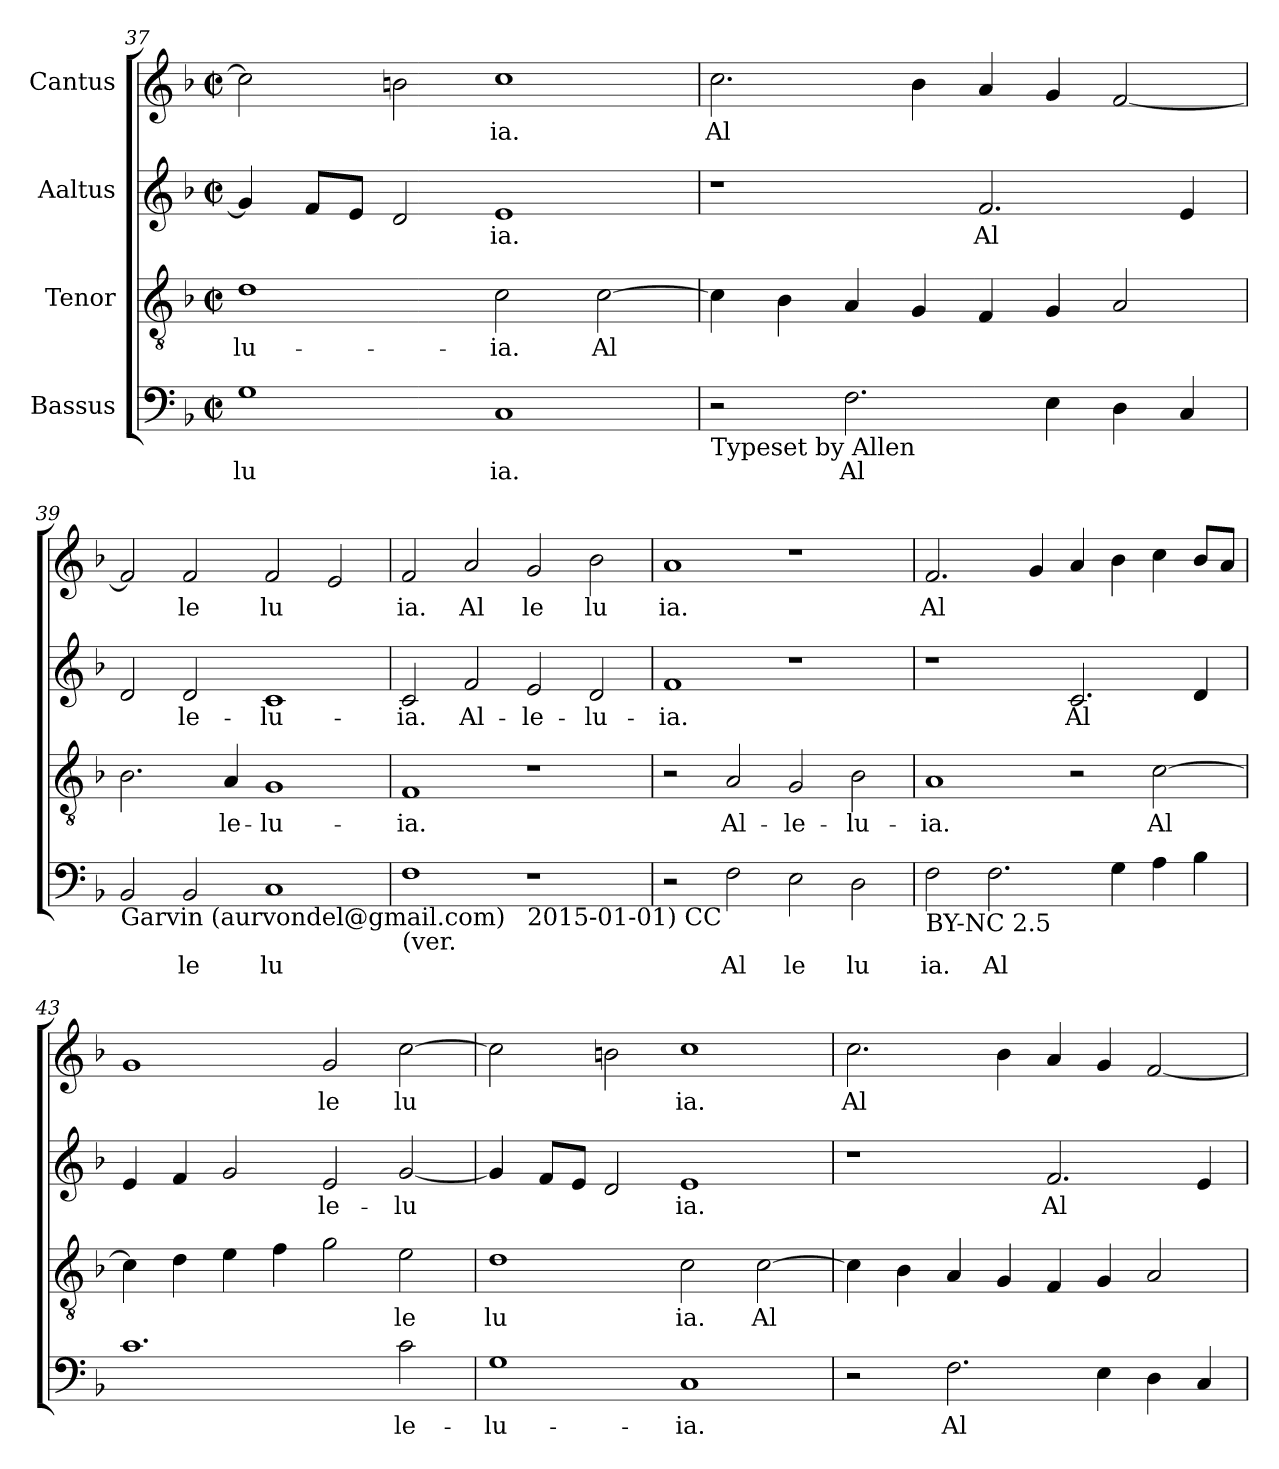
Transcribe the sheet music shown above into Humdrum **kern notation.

**kern	**text	**kern	**text	**kern	**text	**kern	**text
*part4	*part4	*part3	*part3	*part2	*part2	*part1	*part1
*staff4	*staff4	*staff3	*staff3	*staff2	*staff2	*staff1	*staff1
*I"Bassus	*	*I"Tenor	*	*I"Aaltus	*	*I"Cantus	*
*clefF4	*	*clefGv2	*	*clefG2	*	*clefG2	*
*k[b-]	*	*k[b-]	*	*k[b-]	*	*k[b-]	*
*F:	*	*F:	*	*F:	*	*F:	*
*M2/2	*	*M2/2	*	*M2/2	*	*M2/2	*
*met(c|)	*	*met(c|)	*	*met(c|)	*	*met(c|)	*
=37	=37	=37	=37	=37	=37	=37	=37
!	!LO:LY:b:cj	!	!LO:LY:b:cj	!	!LO:LY:b:cj	!	!LO:LY:b:cj
1G	lu	1d	-lu-	4g/]	--	2cc\]	.
!	!	!	!	!	!LO:LY:b:cj	!	!
.	.	.	.	8f/L	--	.	.
!	!	!	!	!	!LO:LY:b:cj	!	!
.	.	.	.	8e/J	--	.	.
!	!	!	!	!	!LO:LY:b:cj	!	!LO:LY:b:cj
.	.	.	.	2d/	--	2bn\	.
!	!LO:LY:b:cj	!	!LO:LY:b:cj	!	!LO:LY:b:cj	!	!LO:LY:b:cj
1C	ia.	2c\	-ia.	1e	-ia.	1cc	ia.
!	!	!	!LO:LY:b:cj	!	!	!	!
.	.	[>2c\	Al-	.	.	.	.
=38	=38	=38	=38	=38	=38	=38	=38
!LO:TX:b:t=Typeset by Allen	!	!	!	!	!	!	!
!	!	!	!LO:LY:b:cj	!	!	!	!LO:LY:b:cj
2r	.	4c\]	--	1r	.	2.cc\	Al
!	!	!	!LO:LY:b:cj	!	!	!	!
.	.	4B-\	--	.	.	.	.
!	!LO:LY:b:cj	!	!LO:LY:b:cj	!	!	!	!
2.F\	Al	4A/	--	.	.	.	.
!	!	!	!LO:LY:b:cj	!	!	!	!LO:LY:b:cj
.	.	4G/	--	.	.	4b-\	.
!	!	!	!LO:LY:b:cj	!	!LO:LY:b:cj	!	!LO:LY:b:cj
.	.	4F/	--	2.f/	Al-	4a/	.
!	!LO:LY:b:cj	!	!LO:LY:b:cj	!	!	!	!LO:LY:b:cj
4E\	.	4G/	--	.	.	4g/	.
!	!LO:LY:b:cj	!	!LO:LY:b:cj	!	!	!	!LO:LY:b:cj
4D\	.	2A/	--	.	.	[<2f/	.
!	!LO:LY:b:cj	!	!	!	!LO:LY:b:cj	!	!
4C/	.	.	.	4e/	--	.	.
=39	=39	=39	=39	=39	=39	=39	=39
!LO:TX:b:t=Garvin (aurvondel@gmail.com)	!	!	!	!	!	!	!
!	!LO:LY:b:cj	!	!LO:LY:b:cj	!	!LO:LY:b:cj	!	!LO:LY:b:cj
2BB-/	.	2.B-\	--	2d/	--	2f/]	.
!	!LO:LY:b:cj	!	!	!	!LO:LY:b:cj	!	!LO:LY:b:cj
2BB-/	le	.	.	2d/	-le-	2f/	le
!	!	!	!LO:LY:b:cj	!	!	!	!
.	.	4A/	-le-	.	.	.	.
!	!LO:LY:b:cj	!	!LO:LY:b:cj	!	!LO:LY:b:cj	!	!LO:LY:b:cj
1C	lu	1G	-lu-	1c	-lu-	2f/	lu
!	!	!	!	!	!	!	!LO:LY:b:cj
.	.	.	.	.	.	2e/	.
=40	=40	=40	=40	=40	=40	=40	=40
!LO:TX:b:t=(ver.	!	!	!	!	!	!	!
!	!	!	!LO:LY:b:cj	!	!LO:LY:b:cj	!	!LO:LY:b:cj
1F	.	1F	-ia.	2c/	-ia.	2f/	ia.
!	!	!	!	!	!LO:LY:b:cj	!	!LO:LY:b:cj
.	.	.	.	2f/	Al-	2a/	Al
!LO:TX:b:t=2015-01-01) CC	!	!	!	!	!	!	!
!	!	!	!	!	!LO:LY:b:cj	!	!LO:LY:b:cj
1r	.	1r	.	2e/	-le-	2g/	le
!	!	!	!	!	!LO:LY:b:cj	!	!LO:LY:b:cj
.	.	.	.	2d/	-lu-	2b-\	lu
=41	=41	=41	=41	=41	=41	=41	=41
!	!	!	!	!	!LO:LY:b:cj	!	!LO:LY:b:cj
2r	.	2r	.	1f	-ia.	1a	ia.
!	!LO:LY:b:cj	!	!LO:LY:b:cj	!	!	!	!
2F\	Al	2A/	Al-	.	.	.	.
!	!LO:LY:b:cj	!	!LO:LY:b:cj	!	!	!	!
2E\	le	2G/	-le-	1r	.	1r	.
!	!LO:LY:b:cj	!	!LO:LY:b:cj	!	!	!	!
2D\	lu	2B-\	-lu-	.	.	.	.
=42	=42	=42	=42	=42	=42	=42	=42
!LO:TX:b:t=BY-NC 2.5	!	!	!	!	!	!	!
!	!LO:LY:b:cj	!	!LO:LY:b:cj	!	!	!	!LO:LY:b:cj
2F\	ia.	1A	-ia.	1r	.	2.f/	Al
!	!LO:LY:b:cj	!	!	!	!	!	!
2.F\	Al	.	.	.	.	.	.
!	!	!	!	!	!	!	!LO:LY:b:cj
.	.	.	.	.	.	4g/	.
!	!	!	!	!	!LO:LY:b:cj	!	!LO:LY:b:cj
.	.	2r	.	2.c/	Al-	4a/	.
!	!LO:LY:b:cj	!	!	!	!	!	!LO:LY:b:cj
4G\	.	.	.	.	.	4b-\	.
!	!LO:LY:b:cj	!	!LO:LY:b:cj	!	!	!	!LO:LY:b:cj
4A\	.	[>2c\	Al-	.	.	4cc\	.
!	!LO:LY:b:cj	!	!	!	!LO:LY:b:cj	!	!LO:LY:b:cj
4B-\	.	.	.	4d/	--	8b-/L	.
!	!	!	!	!	!	!	!LO:LY:b:cj
.	.	.	.	.	.	8a/J	.
!!LO:PB:g=z
=43	=43	=43	=43	=43	=43	=43	=43
!	!LO:LY:b:cj	!	!LO:LY:b:cj	!	!LO:LY:b:cj	!	!LO:LY:a:cj
1.c	.	4c\]	--	4e/	--	1g	.
!	!	!	!LO:LY:b:cj	!	!LO:LY:b:cj	!	!
.	.	4d\	--	4f/	--	.	.
!	!	!	!LO:LY:b:cj	!	!LO:LY:b:cj	!	!
.	.	4e\	--	2g/	--	.	.
!	!	!	!LO:LY:b:cj	!	!	!	!
.	.	4f\	--	.	.	.	.
!	!	!	!LO:LY:b:cj	!	!LO:LY:b:cj	!	!LO:LY:a:cj
.	.	2g\	--	2e/	-le-	2g/	le
!	!LO:LY:b:cj	!	!LO:LY:b:cj	!	!LO:LY:b:cj	!	!LO:LY:a:cj
2c\	le-	2e\	-le	[<2g/	-lu-	[>2cc\	lu
=44	=44	=44	=44	=44	=44	=44	=44
!	!LO:LY:b:cj	!	!LO:LY:b:cj	!	!LO:LY:b:cj	!	!LO:LY:a:cj
1G	-lu-	1d	lu	4g/]	--	2cc\]	.
!	!	!	!	!	!LO:LY:b:cj	!	!
.	.	.	.	8f/L	--	.	.
!	!	!	!	!	!LO:LY:b:cj	!	!
.	.	.	.	8e/J	--	.	.
!	!	!	!	!	!LO:LY:b:cj	!	!LO:LY:a:cj
.	.	.	.	2d/	--	2bn\	.
!	!LO:LY:b:cj	!	!LO:LY:b:cj	!	!LO:LY:b:cj	!	!LO:LY:a:cj
1C	-ia.	2c\	ia.	1e	-ia.	1cc	ia.
!	!	!	!LO:LY:b:cj	!	!	!	!
.	.	[>2c\	Al	.	.	.	.
=45	=45	=45	=45	=45	=45	=45	=45
!	!	!	!LO:LY:b:cj	!	!	!	!LO:LY:a:cj
2r	.	4c\]	.	1r	.	2.cc\	Al
!	!	!	!LO:LY:b:cj	!	!	!	!
.	.	4B-\	.	.	.	.	.
!	!LO:LY:b:cj	!	!LO:LY:b:cj	!	!	!	!
2.F\	Al-	4A/	.	.	.	.	.
!	!	!	!LO:LY:b:cj	!	!	!	!LO:LY:a:cj
.	.	4G/	.	.	.	4b-\	.
!	!	!	!LO:LY:b:cj	!	!LO:LY:b:cj	!	!LO:LY:a:cj
.	.	4F/	.	2.f/	Al-	4a/	.
!	!LO:LY:b:cj	!	!LO:LY:b:cj	!	!	!	!LO:LY:a:cj
4E\	--	4G/	.	.	.	4g/	.
!	!LO:LY:b:cj	!	!LO:LY:b:cj	!	!	!	!LO:LY:a:cj
4D\	--	2A/	.	.	.	[<2f/	.
!	!LO:LY:b:cj	!	!	!	!LO:LY:b:cj	!	!
4C/	--	.	.	4e/	--	.	.
=	=	=	=	=	=	=	=
*-	*-	*-	*-	*-	*-	*-	*-
